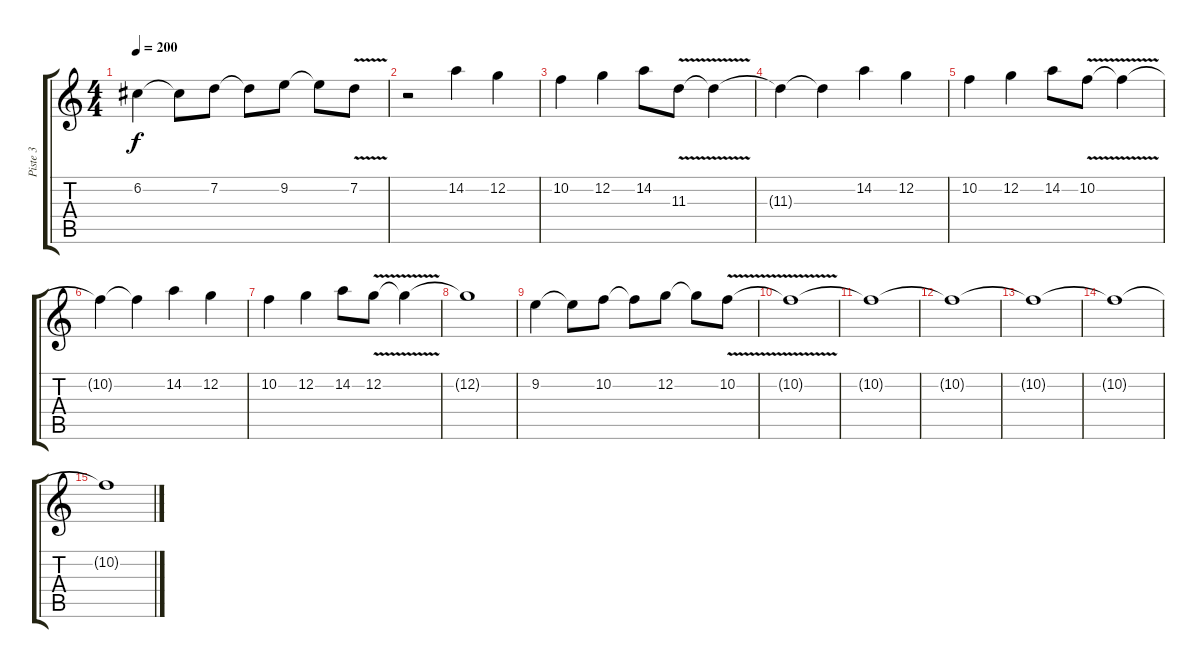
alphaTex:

\track ("Piste 3" "Piste 3") {instrument distortionguitar}
\staff {score tabs}
\tuning (C4 G3 Eb3 Bb2 F2 C2) {hide}
\ts (4 4)
\tempo 200
\clef g2
\ks c
6.2.4{dy f} 6.2{t}.8 7.2.8 7.2{t}.8 9.2.8 9.2{t}.8 7.2{v}.8 |
r.2 14.2.4 12.2.4 |
10.2.4 12.2.4 14.2.8 11.3{v}.8 11.3{t}.4 |
11.3{t}.4 11.3{t}.4 14.2.4 12.2.4 |
10.2.4 12.2.4 14.2.8 10.2{v}.8 10.2{t}.4 |
10.2{t}.4 10.2{t}.4 14.2.4 12.2.4 |
10.2.4 12.2.4 14.2.8 12.2{v}.8 12.2{t}.4 |
12.2{t}.1 |
9.2.4 9.2{t}.8 10.2.8 10.2{t}.8 12.2.8 12.2{t}.8 10.2{v}.8 |
10.2{t}.1 |
10.2{t}.1 |
10.2{t}.1 |
10.2{t}.1 |
10.2{t}.1 |
10.2{t}.1
